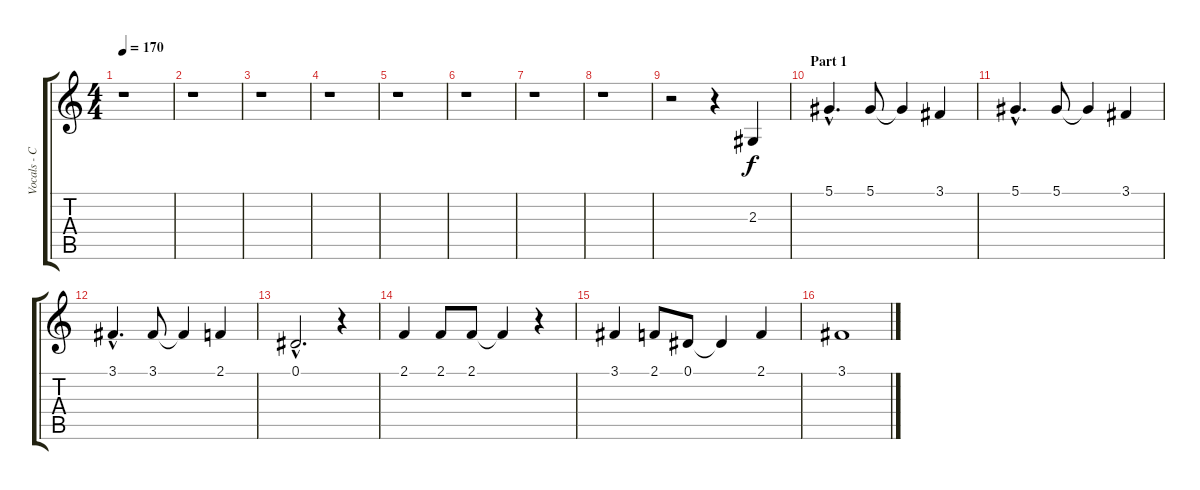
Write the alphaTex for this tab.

\track ("Vocals - Chris Bay" "Vocals - C") {instrument stringensemble1}
\staff {score tabs}
\tuning (Eb4 Bb3 Gb3 Db3 Ab2 Eb2) {hide}
\ts (4 4)
\tempo 170
\clef g2
\ks c
r.1{dy f} |
r.1 |
r.1 |
r.1 |
r.1 |
r.1 |
r.1 |
r.1 |
r.2 r.4 2.3.4 |
\section ("" "Part 1")
5.1{hac}.4{d} 5.1.8 5.1{t}.4 3.1.4 |
5.1{hac}.4{d} 5.1.8 5.1{t}.4 3.1.4 |
3.1{hac}.4{d} 3.1.8 3.1{t}.4 2.1.4 |
0.1{hac}.2{d} r.4 |
2.1.4 2.1.8 2.1.8 2.1{t}.4 r.4 |
3.1.4 2.1.8 0.1.8 0.1{t}.4 2.1.4 |
3.1.1
